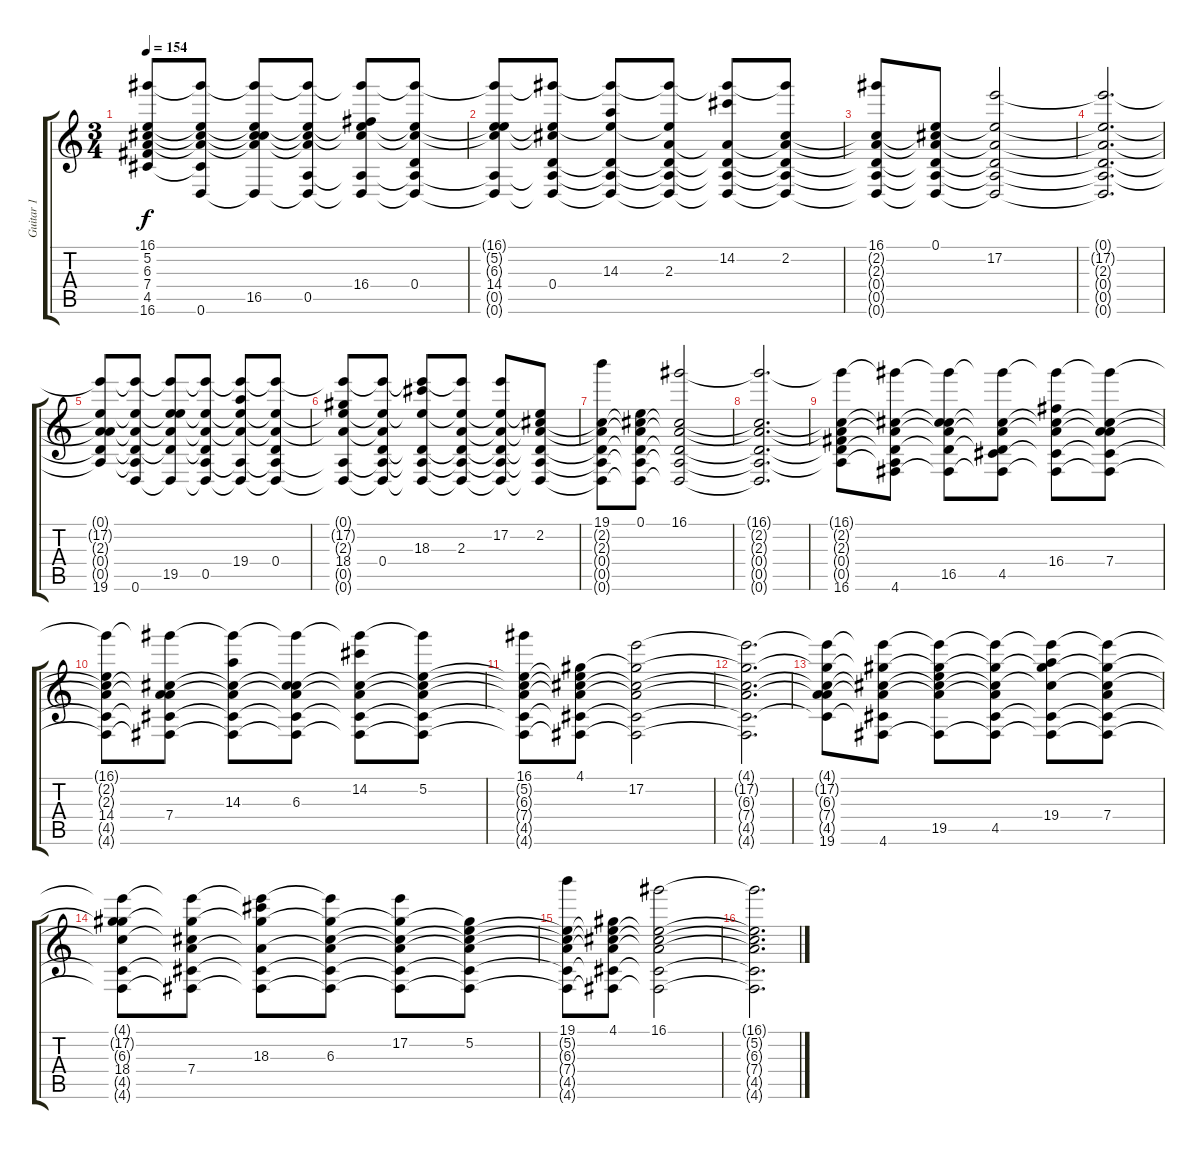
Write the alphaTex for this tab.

\track ("Guitar 1" "Guitar 1") {instrument electricguitarjazz}
\staff {score tabs}
\tuning (E4 B3 G3 D3 A2 D2) {hide}
\ts (3 4)
\tempo 154
\clef g2
\ks c
(16.1{t} 5.2{t} 6.3{t} 7.4{t} 4.5{t} 16.6).8{dy f} (16.1{t} 5.2{t} 6.3{t} 7.4{t} 4.5{t} 0.6).8 (16.1{t} 5.2{t} 6.3{t} 7.4{t} 16.5 0.6{t}).8 (16.1{t} 5.2{t} 6.3{t} 7.4{t} 0.5 0.6{t}).8 (16.1{t} 5.2{t} 6.3{t} 16.4 0.5{t} 0.6{t}).8 (16.1{t} 5.2{t} 6.3{t} 0.4 0.5{t} 0.6{t}).8 |
(16.1{t} 5.2{t} 6.3{t} 14.4 0.5{t} 0.6{t}).8 (16.1{t} 5.2{t} 6.3{t} 0.4 0.5{t} 0.6{t}).8 (16.1{t} 5.2{t} 14.3 0.4{t} 0.5{t} 0.6{t}).8 (16.1{t} 5.2{t} 2.3 0.4{t} 0.5{t} 0.6{t}).8 (16.1{t} 14.2 2.3{t} 0.4{t} 0.5{t} 0.6{t}).8 (16.1{t} 2.2 2.3{t} 0.4{t} 0.5{t} 0.6{t}).8 |
(16.1 2.2{t} 2.3{t} 0.4{t} 0.5{t} 0.6{t}).8 (0.1 2.2{t} 2.3{t} 0.4{t} 0.5{t} 0.6{t}).8 (0.1{t} 17.2 2.3{t} 0.4{t} 0.5{t} 0.6{t}).2 |
(0.1{t} 17.2{t} 2.3{t} 0.4{t} 0.5{t} 0.6{t}).2{d} |
(0.1{t} 17.2{t} 2.3{t} 0.4{t} 0.5{t} 19.6).8 (0.1{t} 17.2{t} 2.3{t} 0.4{t} 0.5{t} 0.6).8 (0.1{t} 17.2{t} 2.3{t} 0.4{t} 19.5 0.6{t}).8 (0.1{t} 17.2{t} 2.3{t} 0.4{t} 0.5 0.6{t}).8 (0.1{t} 17.2{t} 2.3{t} 19.4 0.5{t} 0.6{t}).8 (0.1{t} 17.2{t} 2.3{t} 0.4 0.5{t} 0.6{t}).8 |
(0.1{t} 17.2{t} 2.3{t} 18.4 0.5{t} 0.6{t}).8 (0.1{t} 17.2{t} 2.3{t} 0.4 0.5{t} 0.6{t}).8 (0.1{t} 17.2{t} 18.3 0.4{t} 0.5{t} 0.6{t}).8 (0.1{t} 17.2{t} 2.3 0.4{t} 0.5{t} 0.6{t}).8 (0.1{t} 17.2 2.3{t} 0.4{t} 0.5{t} 0.6{t}).8 (0.1{t} 2.2 2.3{t} 0.4{t} 0.5{t} 0.6{t}).8 |
(19.1 2.2{t} 2.3{t} 0.4{t} 0.5{t} 0.6{t}).8 (0.1 2.2{t} 2.3{t} 0.4{t} 0.5{t} 0.6{t}).8 (16.1 2.2{t} 2.3{t} 0.4{t} 0.5{t} 0.6{t}).2 |
(16.1{t} 2.2{t} 2.3{t} 0.4{t} 0.5{t} 0.6{t}).2{d} |
(16.1{t} 2.2{t} 2.3{t} 0.4{t} 0.5{t} 16.6).8 (16.1{t} 2.2{t} 2.3{t} 0.4{t} 0.5{t} 4.6).8 (16.1{t} 2.2{t} 2.3{t} 0.4{t} 16.5 4.6{t}).8 (16.1{t} 2.2{t} 2.3{t} 0.4{t} 4.5 4.6{t}).8 (16.1{t} 2.2{t} 2.3{t} 16.4 4.5{t} 4.6{t}).8 (16.1{t} 2.2{t} 2.3{t} 7.4 4.5{t} 4.6{t}).8 |
(16.1{t} 2.2{t} 2.3{t} 14.4 4.5{t} 4.6{t}).8 (16.1{t} 2.2{t} 2.3{t} 7.4 4.5{t} 4.6{t}).8 (16.1{t} 2.2{t} 14.3 7.4{t} 4.5{t} 4.6{t}).8 (16.1{t} 2.2{t} 6.3 7.4{t} 4.5{t} 4.6{t}).8 (16.1{t} 14.2 6.3{t} 7.4{t} 4.5{t} 4.6{t}).8 (16.1{t} 5.2 6.3{t} 7.4{t} 4.5{t} 4.6{t}).8 |
(16.1 5.2{t} 6.3{t} 7.4{t} 4.5{t} 4.6{t}).8 (4.1 5.2{t} 6.3{t} 7.4{t} 4.5{t} 4.6{t}).8 (4.1{t} 17.2 6.3{t} 7.4{t} 4.5{t} 4.6{t}).2 |
(4.1{t} 17.2{t} 6.3{t} 7.4{t} 4.5{t} 4.6{t}).2{d} |
(4.1{t} 17.2{t} 6.3{t} 7.4{t} 4.5{t} 19.6).8 (4.1{t} 17.2{t} 6.3{t} 7.4{t} 4.5{t} 4.6).8 (4.1{t} 17.2{t} 6.3{t} 7.4{t} 19.5 4.6{t}).8 (4.1{t} 17.2{t} 6.3{t} 7.4{t} 4.5 4.6{t}).8 (4.1{t} 17.2{t} 6.3{t} 19.4 4.5{t} 4.6{t}).8 (4.1{t} 17.2{t} 6.3{t} 7.4 4.5{t} 4.6{t}).8 |
(4.1{t} 17.2{t} 6.3{t} 18.4 4.5{t} 4.6{t}).8 (4.1{t} 17.2{t} 6.3{t} 7.4 4.5{t} 4.6{t}).8 (4.1{t} 17.2{t} 18.3 7.4{t} 4.5{t} 4.6{t}).8 (4.1{t} 17.2{t} 6.3 7.4{t} 4.5{t} 4.6{t}).8 (4.1{t} 17.2 6.3{t} 7.4{t} 4.5{t} 4.6{t}).8 (4.1{t} 5.2 6.3{t} 7.4{t} 4.5{t} 4.6{t}).8 |
(19.1 5.2{t} 6.3{t} 7.4{t} 4.5{t} 4.6{t}).8 (4.1 5.2{t} 6.3{t} 7.4{t} 4.5{t} 4.6{t}).8 (16.1 5.2{t} 6.3{t} 7.4{t} 4.5{t} 4.6{t}).2 |
(16.1{t} 5.2{t} 6.3{t} 7.4{t} 4.5{t} 4.6{t}).2{d}
